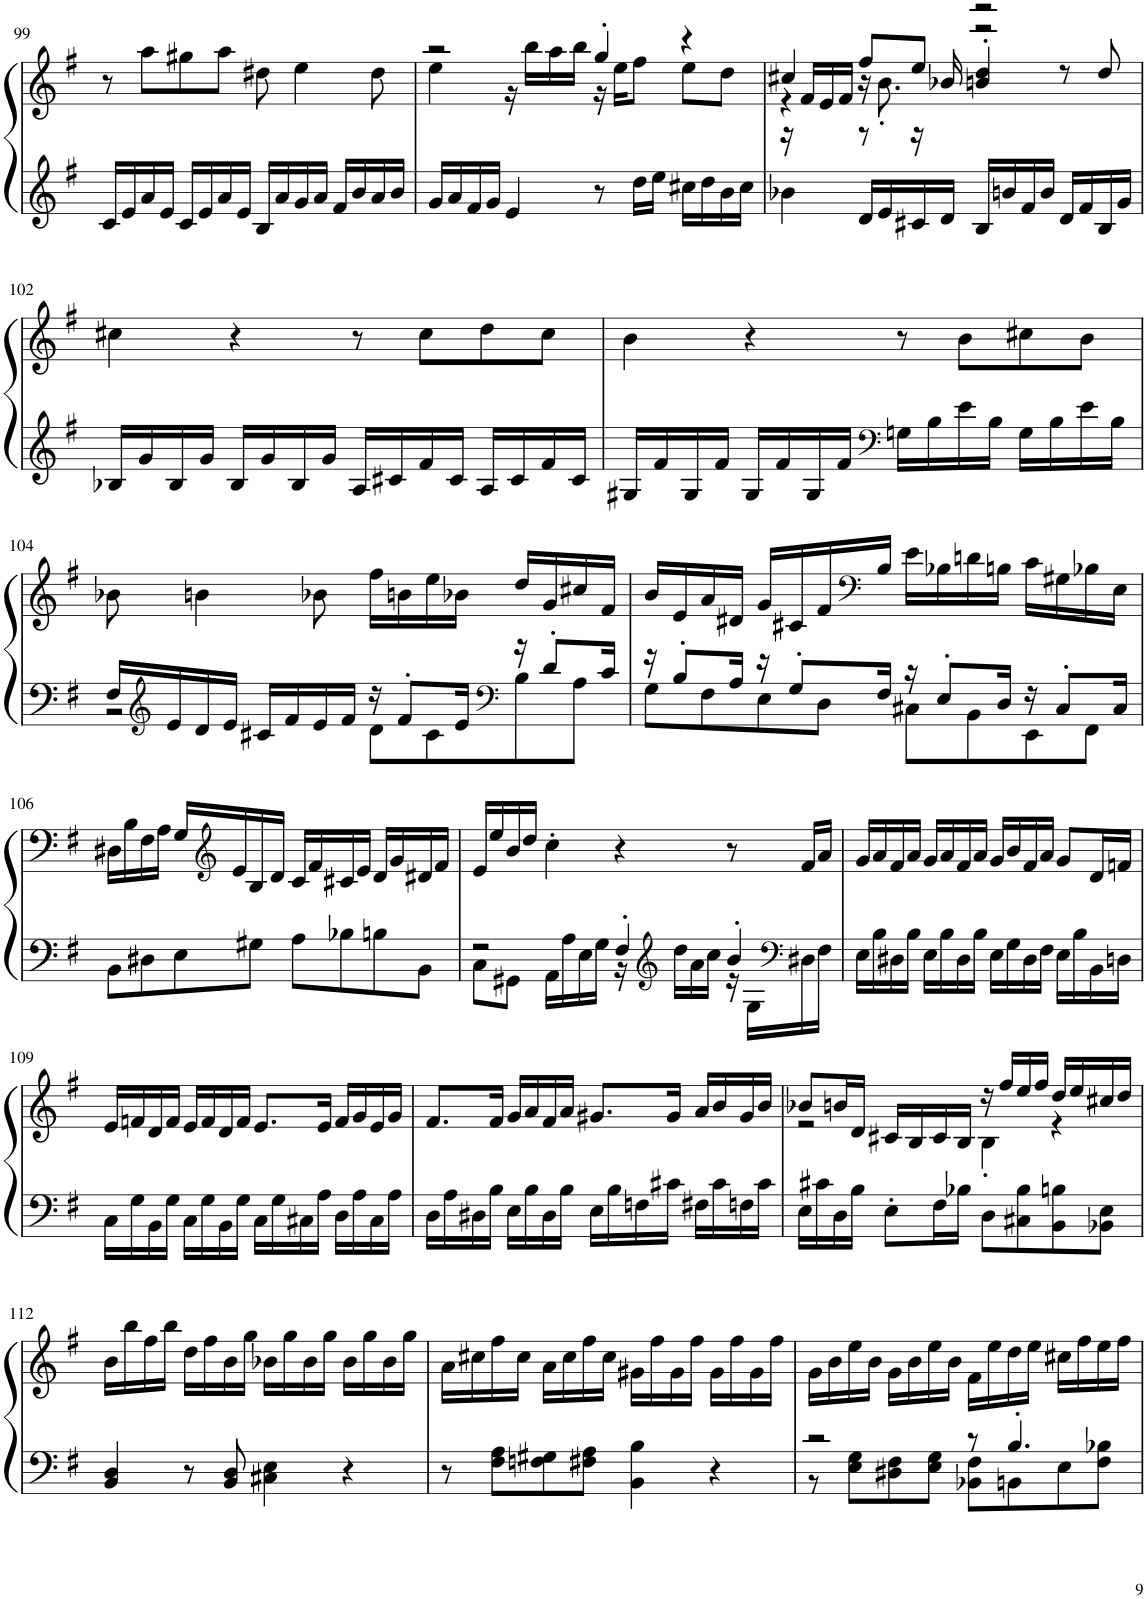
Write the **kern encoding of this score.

**kern	**kern
*part1	*part1
*staff2	*staff1
*I"Piano, unbenannt	*
*I'Pia.	*
!!LO:PB:g=z
*clefG2	*clefG2
*k[f#]	*k[f#]
*M4/4	*M4/4
=99	=99
16c/LL	8r
16e/	.
16a/	8aa\L
16e/JJ	.
16c/LL	8gg#X\
16e/	.
16a/	8aa\J
16e/JJ	.
16B/LL	8dd#X\
16a/	.
16g/	4ee\
16a/JJ	.
16f#/LL	.
16b/	.
16a/	8dd#\
16b/JJ	.
=100	=100
*	*^
16g/LL	2r	4ee\
16a/	.	.
16f#/	.	.
16g/JJ	.	.
4e/	.	16r
.	.	16bb\LL
.	.	16aa\
.	.	16bb\JJ
8r	4gg'/	16r
.	.	16ee\KL
16dd\LL	.	8ff#\J
16ee\JJ	.	.
16cc#X\LL	4r	8ee\L
16dd\	.	.
16b\	.	8dd\J
16cc#\JJ	.	.
=101	=101	=101
*	*	*^
4b-X\	4cc#X/	4r	16r
.	.	.	16f#/LL
.	.	.	16e/
.	.	.	16f#/JJ
16d/LL	8ff#/L	16r	8r
16e/	.	8.b'\	.
16c#X/	8ee/J	.	16r
16d/JJ	.	.	16b-X/
16B/LL	2r	2r	4bn/' 4dd/'
16bn/	.	.	.
16f#/	.	.	.
16b/JJ	.	.	.
16d/LL	.	.	8r
16f#/	.	.	.
16B/	.	.	8dd/
16g/JJ	.	.	.
*	*v	*v	*v
!!LO:LB:g=z
=102	=102
16B-X/LL	4cc#X\
16g/	.
16B-/	.
16g/JJ	.
16B-/LL	4r
16g/	.
16B-/	.
16g/JJ	.
16A/LL	8r
16c#X/	.
16f#/	8cc#\L
16c#/JJ	.
16A/LL	8dd\
16c#/	.
16f#/	8cc#\J
16c#/JJ	.
=103	=103
16G#X/LL	4b\
16f#/	.
16G#/	.
16f#/JJ	.
16G#/LL	4r
16f#/	.
16G#/	.
16f#/JJ	.
*clefF4	*
16Gn\LL	8r
16B\	.
16e\	8b\L
16B\JJ	.
16G\LL	8cc#X\
16B\	.
16e\	8b\J
16B\JJ	.
!!LO:LB:g=z
=104	=104
*^	*
16F#/LL	2r	8b-X\
*clefG2	*	*
16e/	.	.
16d/	.	4bn\
16e/JJ	.	.
16c#X/LL	.	.
16f#/	.	.
16e/	.	8b-X\
16f#/JJ	.	.
16r	8d\L	16ff#\LL
8f#'/L	.	16bn\
.	8c#\	16ee\
16e/Jk	.	16b-X\JJ
*clefF4	*	*
16r	8B\	16dd/LL
8d'/L	.	16g/
.	8A\J	16cc#X/
16c#/Jk	.	16f#/JJ
=105	=105	=105
16r	8G\L	16b/LL
8B'/L	.	16e/
.	8F#\	16a/
16A/Jk	.	16d#X/JJ
16r	8E\	16g/LL
8G'/L	.	16c#X/
.	8D\J	16f#/
*	*	*clefF4
16F#/Jk	.	16B/JJ
16r	8C#X\L	16e\LL
8E'/L	.	16B-X\
.	8BB\	16dn\
16D/Jk	.	16Bn\JJ
16r	8EE\	16c#\LL
8C#'/L	.	16G#X\
.	8FF#\J	16B-X\
16C#/Jk	.	16E\JJ
*v	*v	*
!!LO:LB:g=z
=106	=106
8BB\L	16D#X\LL
.	16B\
8D#X\	16F#\
.	16A\JJ
8E\	16G/LL
*	*clefG2
.	16e/
8G#X\J	16B/
.	16d/JJ
8A\L	16c/LL
.	16f#/
8B-X\	16c#X/
.	16e/JJ
8Bn\	16d/LL
.	16g/
8BB\J	16d#X/
.	16f#/JJ
=107	=107
*^	*
2r	8C\L	16e/LL
.	.	16ee/
.	8GG#X\J	16b/
.	.	16dd/JJ
.	16AA\LL	4cc'\
.	16A\	.
.	16E\	.
.	16G\JJ	.
4F#'/	16r	4r
*clefG2	*	*
.	16dd\LL	.
.	16a\	.
.	16cc\JJ	.
4b'/	16r	8r
.	16G\LL	.
*clefF4	*	*
.	16D#X\	16f#/LL
.	16F#\JJ	16a/JJ
*v	*v	*
=108	=108
16E\LL	16g/LL
16B\	16a/
16D#X\	16f#/
16B\JJ	16a/JJ
16E\LL	16g/LL
16B\	16a/
16D#\	16f#/
16B\JJ	16a/JJ
16E\LL	16g/LL
16G\	16b/
16D#\	16f#/
16F#\JJ	16a/JJ
16E\LL	8g/L
16B\	.
16BB\	16d/L
16Dn\JJ	16fn/JJ
!!LO:LB:g=z
=109	=109
16C\LL	16e/LL
16G\	16fn/
16BB\	16d/
16G\JJ	16f/JJ
16C\LL	16e/LL
16G\	16f/
16BB\	16d/
16G\JJ	16f/JJ
16C\LL	8.e/L
16G\	.
16C#X\	.
16A\JJ	16e/Jk
16D\LL	16f/LL
16A\	16g/
16C#\	16e/
16A\JJ	16g/JJ
=110	=110
16D\LL	8.f#/L
16A\	.
16D#X\	.
16B\JJ	16f#/Jk
16E\LL	16g/LL
16B\	16a/
16D#\	16f#/
16B\JJ	16a/JJ
16E\LL	8.g#X/L
16B\	.
16Fn\	.
16c#X\JJ	16g#/Jk
16F#X\LL	16a/LL
16c#\	16b/
16Fn\	16g#/
16c#\JJ	16b/JJ
=111	=111
*	*^
16E\LL	8b-X/L	2r
16c#X\	.	.
16D\	16bn/L	.
16B\JJ	16d/JJ	.
8E'\L	16c#X/LL	.
.	16B/	.
16F#\L	16c#/	.
16B-X\JJ	16B/JJ	.
8D\L	16r	4B'\
.	16ff#/LL	.
8C#X\ 8B-\	16ee/	.
.	16ff#/JJ	.
8BB\ 8Bn\	16dd/LL	4r
.	16ee/	.
8BB-X\ 8E\J	16cc#X/	.
.	16dd/JJ	.
*	*v	*v
!!LO:LB:g=z
=112	=112
4BB/ 4D/	16b\LL
.	16bb\
.	16ff#\
.	16bb\JJ
8r	16dd\LL
.	16ff#\
8BB/ 8D/	16b\
.	16gg\JJ
4C#X\ 4E\	16b-X\LL
.	16gg\
.	16b-\
.	16gg\JJ
4r	16b-\LL
.	16gg\
.	16b-\
.	16gg\JJ
=113	=113
8r	16a\LL
.	16cc#X\
8F#\ 8A\L	16ff#\
.	16cc#\JJ
8Fn\ 8G#X\	16a\LL
.	16cc#\
8F#X\ 8A\J	16ff#\
.	16cc#\JJ
4BB\ 4B\	16g#X\LL
.	16ff#\
.	16g#\
.	16ff#\JJ
4r	16g#\LL
.	16ff#\
.	16g#\
.	16ff#\JJ
=114	=114
*^	*
2r	8r	16g\LL
.	.	16b\
.	8E\ 8G\L	16ee\
.	.	16b\JJ
.	8D#X\ 8F#\	16g\LL
.	.	16b\
.	8E\ 8G\J	16ee\
.	.	16b\JJ
8r	8BB-X\ 8F#\L	16f#\LL
.	.	16ee\
4.B'/	8BBn\	16dd\
.	.	16ee\JJ
.	8E\	16cc#X\LL
.	.	16ff#\
.	8F#\ 8B-X\J	16ee\
.	.	16ff#\JJ
*v	*v	*
=	=
*-	*-
